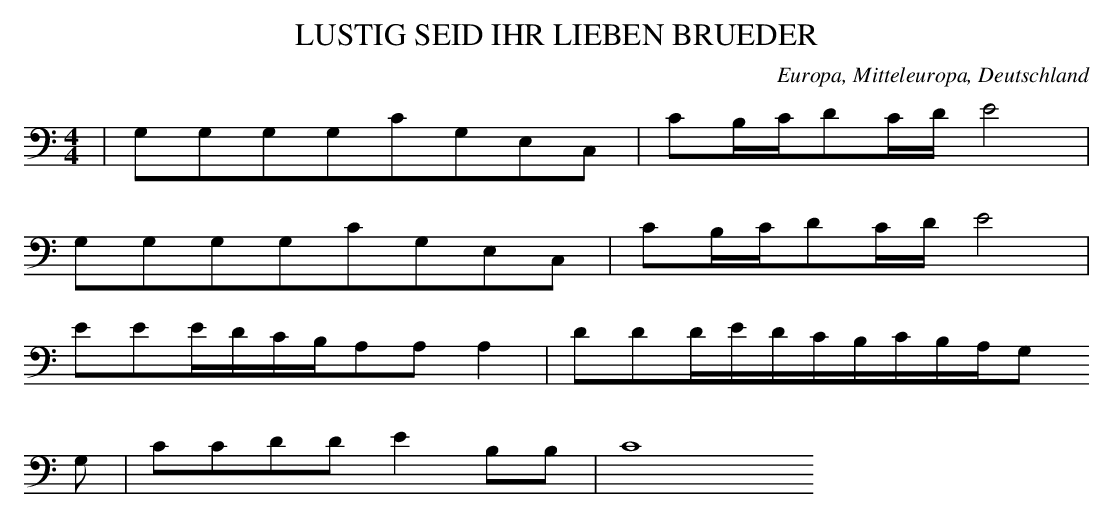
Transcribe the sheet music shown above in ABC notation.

X:1
T: LUSTIG SEID IHR LIEBEN BRUEDER
O: Europa, Mitteleuropa, Deutschland
M: 4/4
L: 1/16
K: C
 | G,2G,2G,2G,2C2G,2E,2C,2 | C2B,CD2CDE8 |
G,2G,2G,2G,2C2G,2E,2C,2 | C2B,CD2CDE8 |
E2E2EDCB,A,2A,2A,4 | D2D2DEDCB,CB,A,G,2
G,2 | C2C2D2D2E4B,2B,2 | C16
